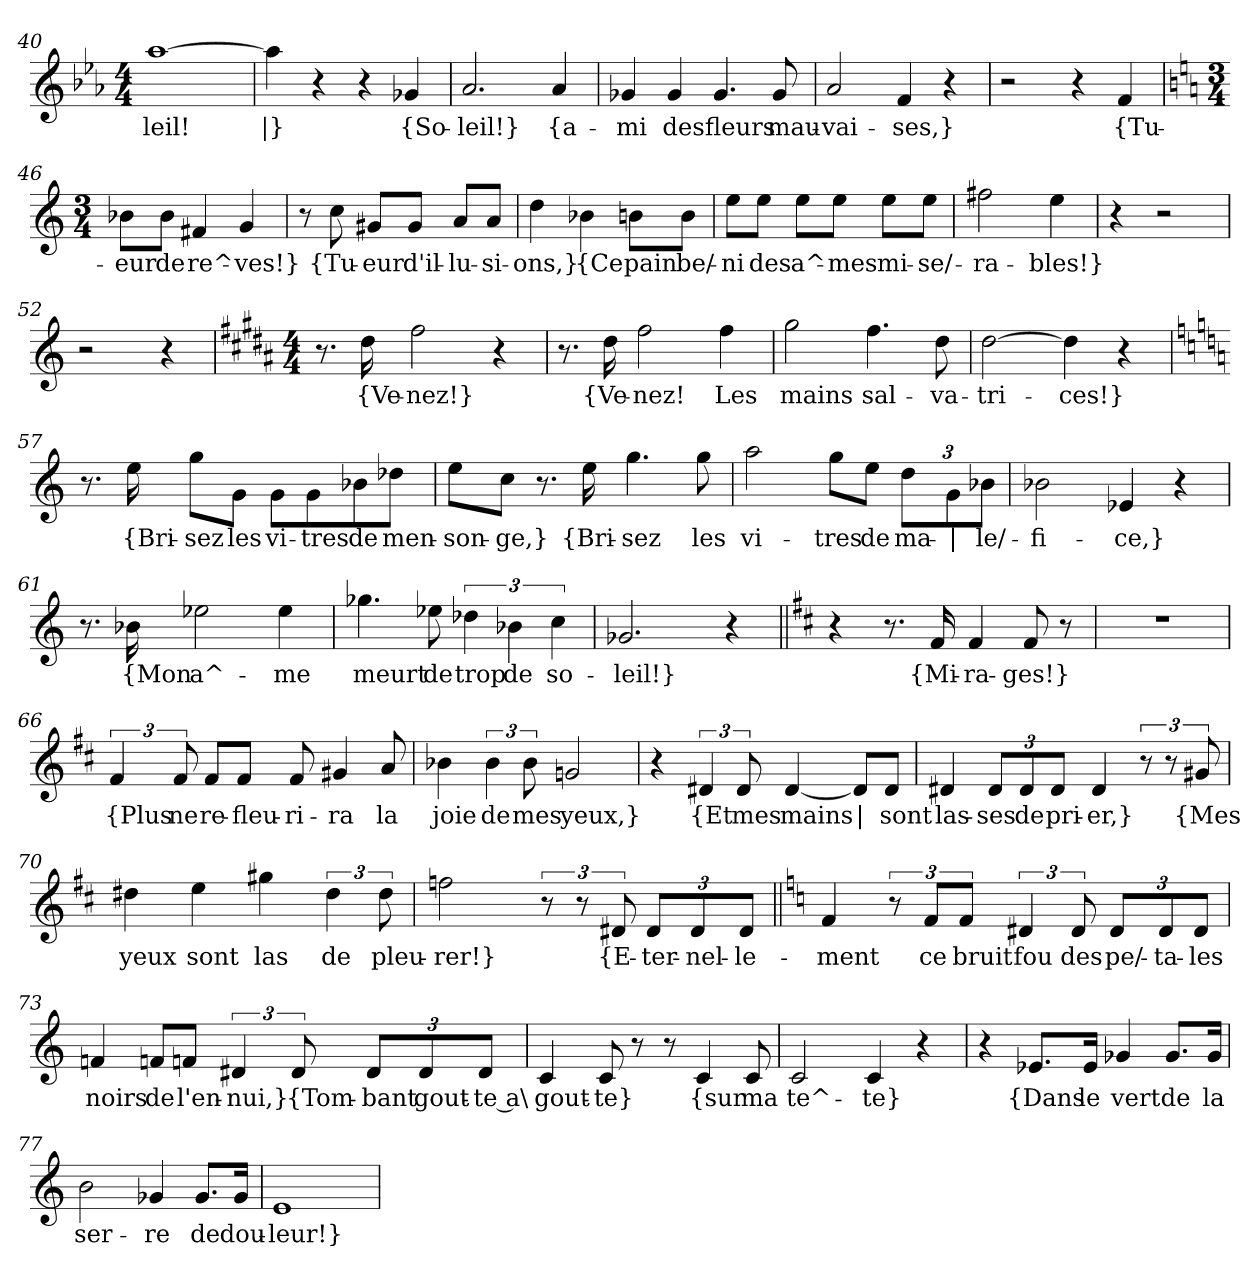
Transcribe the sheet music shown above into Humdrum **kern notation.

**kern	**text
*part1	*part1
*staff1	*staff1
*clefG2	*
*k[b-e-a-]	*
*M4/4	*
=40	=40
!	!LO:LY:b
[1aa-	-leil!
=41	=41
!	!LO:LY:b
4aa-\]	|}
4r	.
4r	.
!	!LO:LY:b
4g-X/	{So-
=42	=42
!	!LO:LY:b
2.a-/	-leil!}
!	!LO:LY:b
4a-/	{a-
=43	=43
!	!LO:LY:b
4g-X/	-mi
!	!LO:LY:b
4g-/	des
!	!LO:LY:b
4.g-/	fleurs
!	!LO:LY:b
8g-/	mau-
!!LO:LB:g=z
=44	=44
!	!LO:LY:b
2a-/	-vai-
!	!LO:LY:b
4f/	-ses,}
4r	.
=45	=45
2r	.
4r	.
!	!LO:LY:b
4f/	{Tu-
=46	=46
*k[]	*
*M3/4	*
!	!LO:LY:b
8b-X\L	-eur
!	!LO:LY:b
8b-\J	de
!	!LO:LY:b
4f#X/	re^-
!	!LO:LY:b
4g/	-ves!}
=47	=47
8r	.
!	!LO:LY:b
8cc\	{Tu-
!	!LO:LY:b
8g#X/L	-eur
!	!LO:LY:b
8g#/J	d'il-
!	!LO:LY:b
8a/L	-lu-
!	!LO:LY:b
8a/J	-si-
=48	=48
!	!LO:LY:b
4dd\	-ons,}
!	!LO:LY:b
4b-X\	{Ce
!	!LO:LY:b
8bn\L	pain
!	!LO:LY:b
8b\J	be/-
!!LO:LB:g=z
=49	=49
!	!LO:LY:b
8ee\L	-ni
!	!LO:LY:b
8ee\J	des
!	!LO:LY:b
8ee\L	a^-
!	!LO:LY:b
8ee\J	-mes
!	!LO:LY:b
8ee\L	mi-
!	!LO:LY:b
8ee\J	-se/-
=50	=50
!	!LO:LY:b
2ff#X\	-ra-
!	!LO:LY:b
4ee\	-bles!}
=51	=51
4r	.
2r	.
=52	=52
2r	.
4r	.
=53	=53
*k[f#c#g#d#a#]	*
*M4/4	*
8.r	.
!	!LO:LY:b
16dd#\	{Ve-
!	!LO:LY:b
2ff#\	-nez!}
4r	.
=54	=54
8.r	.
!	!LO:LY:b
16dd#\	{Ve-
!	!LO:LY:b
2ff#\	-nez!
!	!LO:LY:b
4ff#\	Les
!!LO:PB:g=z
=55	=55
!	!LO:LY:b
2gg#\	mains
!	!LO:LY:b
4.ff#\	sal-
!	!LO:LY:b
8dd#\	-va-
=56	=56
!	!LO:LY:b
[2dd#\	-tri-
!	!LO:LY:b
4dd#\]	-ces!}
4r	.
=57	=57
*k[]	*
8.r	.
!	!LO:LY:b
16ee\	{Bri-
!	!LO:LY:b
8gg\L	-sez
!	!LO:LY:b
8g\J	les
!	!LO:LY:b
8g\L	vi-
!	!LO:LY:b
8g\	-tres
!	!LO:LY:b
8b-X\	de
!	!LO:LY:b
8dd-X\J	men-
=58	=58
!	!LO:LY:b
8ee\L	-son-
!	!LO:LY:b
8cc\J	-ge,}
8.r	.
!	!LO:LY:b
16ee\	{Bri-
!	!LO:LY:b
4.gg\	-sez
!	!LO:LY:b
8gg\	les
!!LO:LB:g=z
=59	=59
!	!LO:LY:b
2aa\	vi-
!	!LO:LY:b
8gg\L	-tres
!	!LO:LY:b
8ee\J	de
*Xbrackettup	*
!	!LO:LY:b
12dd\L	ma-
!	!LO:LY:b
12g\	|
!	!LO:LY:b
12b-X\J	-le/-
=60	=60
!	!LO:LY:b
2b-X\	-fi-
!	!LO:LY:b
4e-X/	-ce,}
4r	.
=61	=61
8.r	.
!	!LO:LY:b
16b-X\	{Mon
!	!LO:LY:b
2ee-X\	a^-
!	!LO:LY:b
4ee-\	-me
=62	=62
!	!LO:LY:b
4.gg-X\	meurt
!	!LO:LY:b
8ee-X\	de
*brackettup	*
!	!LO:LY:b
6dd-X\	trop
!	!LO:LY:b
6b-X\	de
!	!LO:LY:b
6cc\	so-
=63	=63
!	!LO:LY:b
2.g-X/	-leil!}
4r	.
!!LO:LB:g=z
=64||	=64||
*k[f#c#]	*
4r	.
8.r	.
!	!LO:LY:b
16f#/	{Mi-
!	!LO:LY:b
4f#/	-ra-
!	!LO:LY:b
8f#/	-ges!}
8r	.
=65	=65
1r	.
=66	=66
!	!LO:LY:b
6f#/	{Plus
!	!LO:LY:b
12f#/	ne
!	!LO:LY:b
8f#/L	re-
!	!LO:LY:b
8f#/J	-fleu-
!	!LO:LY:b
8f#/	-ri-
!	!LO:LY:b
4g#X/	-ra
!	!LO:LY:b
8a/	la
=67	=67
!	!LO:LY:b
4b-X\	joie
!	!LO:LY:b
6b-\	de
!	!LO:LY:b
12b-\	mes
!	!LO:LY:b
2gn/	yeux,}
=68	=68
4r	.
!	!LO:LY:b
6d#X/	{Et
!	!LO:LY:b
12d#/	mes
!	!LO:LY:b
[4d#/	mains
!	!LO:LY:b
8d#/L]	|
!	!LO:LY:b
8d#/J	sont
!!LO:LB:g=z
=69	=69
!	!LO:LY:b
4d#X/	las-
*Xbrackettup	*
!	!LO:LY:b
12d#/L	-ses
!	!LO:LY:b
12d#/	de
!	!LO:LY:b
12d#/J	pri-
!	!LO:LY:b
4d#/	-er,}
*brackettup	*
12r	.
12r	.
!	!LO:LY:b
12g#X/	{Mes
=70	=70
!	!LO:LY:b
4dd#X\	yeux
!	!LO:LY:b
4ee\	sont
!	!LO:LY:b
4gg#X\	las
!	!LO:LY:b
6dd#\	de
!	!LO:LY:b
12dd#\	pleu-
=71	=71
!	!LO:LY:b
2ffn\	-rer!}
12r	.
12r	.
!	!LO:LY:b
12d#X/	{E-
*Xbrackettup	*
!	!LO:LY:b
12d#/L	-ter-
!	!LO:LY:b
12d#/	-nel-
!	!LO:LY:b
12d#/J	-le-
!!LO:LB:g=z
=72||	=72||
*k[]	*
!	!LO:LY:b
4f/	-ment
*brackettup	*
12r	.
!	!LO:LY:b
12f/L	ce
!	!LO:LY:b
12f/J	bruit
!	!LO:LY:b
6d#X/	fou
!	!LO:LY:b
12d#/	des
*Xbrackettup	*
!	!LO:LY:b
12d#/L	pe/-
!	!LO:LY:b
12d#/	-ta-
!	!LO:LY:b
12d#/J	-les
=73	=73
!	!LO:LY:b
4fn/	noirs
!	!LO:LY:b
8fn/L	de
!	!LO:LY:b
8fn/J	l'en-
*brackettup	*
!	!LO:LY:b
6d#X/	-nui,}
!	!LO:LY:b
12d#/	{Tom-
*Xbrackettup	*
!	!LO:LY:b
12d#/L	-bant
!	!LO:LY:b
12d#/	gout-
!	!LO:LY:b
12d#/J	-te a\
=74	=74
!	!LO:LY:b
4c/	gout-
!	!LO:LY:b
8c/	-te}
8r	.
8r	.
!	!LO:LY:b
4c/	{sur
!	!LO:LY:b
8c/	ma
!!LO:LB:g=z
=75	=75
!	!LO:LY:b
2c/	te^-
!	!LO:LY:b
4c/	-te}
4r	.
=76	=76
4r	.
!	!LO:LY:b
8.e-X/L	{Dans
!	!LO:LY:b
16e-/Jk	le
!	!LO:LY:b
4g-X/	vert
!	!LO:LY:b
8.g-/L	de
!	!LO:LY:b
16g-/Jk	la
=77	=77
!	!LO:LY:b
2b\	ser-
!	!LO:LY:b
4g-X/	-re
!	!LO:LY:b
8.g-/L	de
!	!LO:LY:b
16g-/Jk	dou-
=78	=78
!	!LO:LY:b
1e	-leur!}
=	=
*-	*-
